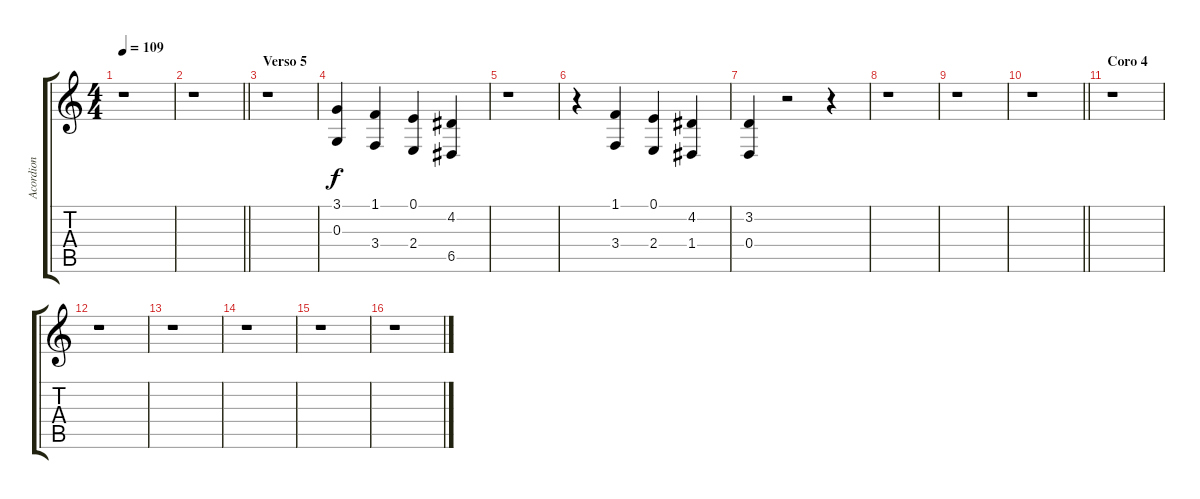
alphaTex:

\track ("Acordion" "Acordion") {instrument accordion}
\staff {score tabs}
\tuning (E4 B3 G3 D3 A2 E2) {hide}
\ts (4 4)
\tempo 109
\clef g2
\ks c
r.1{dy f} |
\barLineRight lightlight
r.1 |
\section ("" "Verso 5")
r.1 |
(3.1 0.3).4 (1.1 3.4).4 (0.1 2.4).4 (4.2 6.5).4 |
r.1 |
r.4 (1.1 3.4).4 (0.1 2.4).4 (4.2 1.4).4 |
(3.2 0.4).4 r.2 r.4 |
r.1 |
r.1 |
\barLineRight lightlight
r.1 |
\section ("" "Coro 4")
r.1 |
r.1 |
r.1 |
r.1 |
r.1 |
r.1
